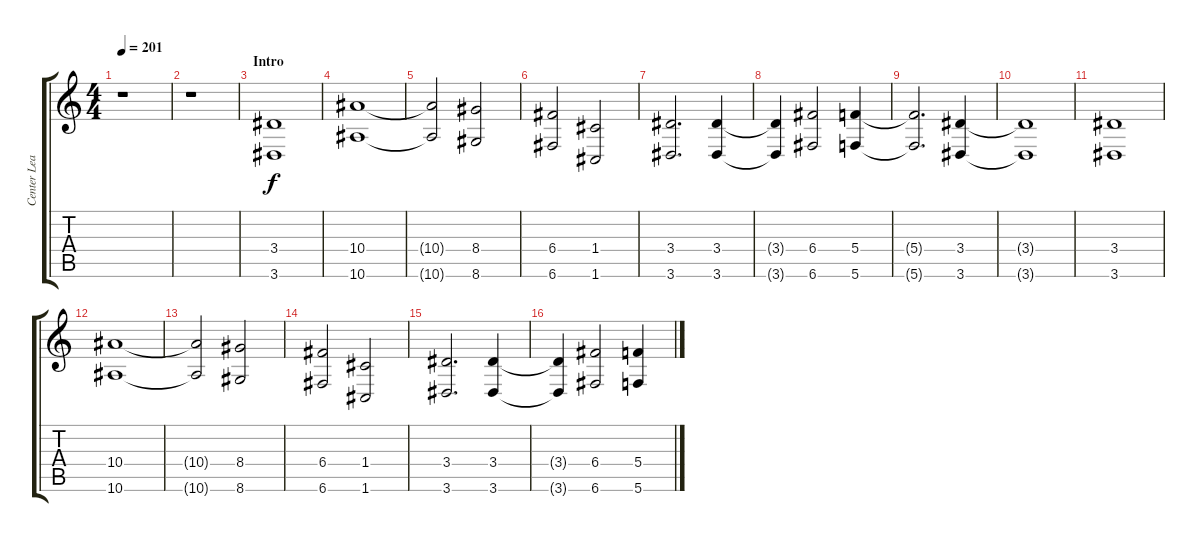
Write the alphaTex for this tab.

\track ("Center Lead 1" "Center Lea") {instrument overdrivenguitar}
\staff {score tabs}
\tuning (D4 A3 F3 C3 G2 C2) {hide}
\ts (4 4)
\tempo 201
\clef g2
\ks aminor
r.1{dy f instrument overdrivenguitar} |
r.1 |
\section ("" "Intro")
(3.4 3.6).1 |
(10.4 10.6).1 |
(10.4{t} 10.6{t}).2 (8.4 8.6).2 |
(6.4 6.6).2 (1.4 1.6).2 |
(3.4 3.6).2{d} (3.4 3.6).4 |
(3.4{t} 3.6{t}).4 (6.4 6.6).2 (5.4 5.6).4 |
(5.4{t} 5.6{t}).2{d} (3.4 3.6).4 |
(3.4{t} 3.6{t}).1 |
(3.4 3.6).1 |
(10.4 10.6).1 |
(10.4{t} 10.6{t}).2 (8.4 8.6).2 |
(6.4 6.6).2 (1.4 1.6).2 |
(3.4 3.6).2{d} (3.4 3.6).4 |
(3.4{t} 3.6{t}).4 (6.4 6.6).2 (5.4 5.6).4
